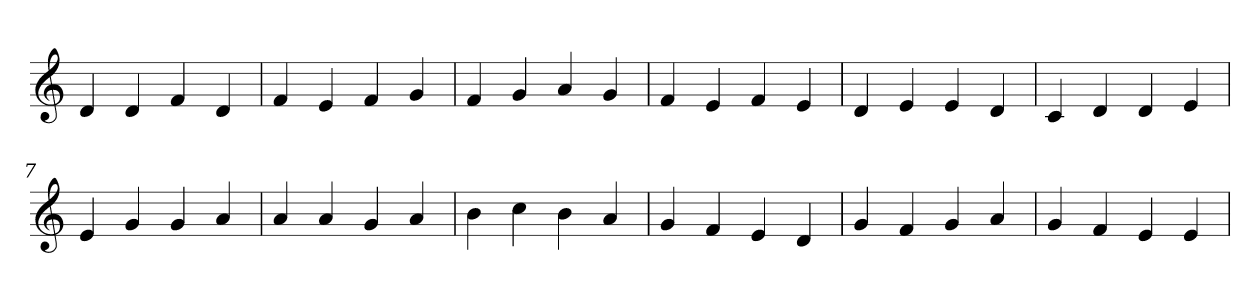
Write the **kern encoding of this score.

**kern
*part1
*staff1
*clefG2
=1
4d
4d
4f
4d
=2
4f
4e
4f
4g
=3
4f
4g
4a
4g
=4
4f
4e
4f
4e
=5
4d
4e
4e
4d
=6
4c
4d
4d
4e
=7
4e
4g
4g
4a
=8
4a
4a
4g
4a
=9
4b
4cc
4b
4a
=10
4g
4f
4e
4d
=11
4g
4f
4g
4a
=12
4g
4f
4e
4e
=
*-
